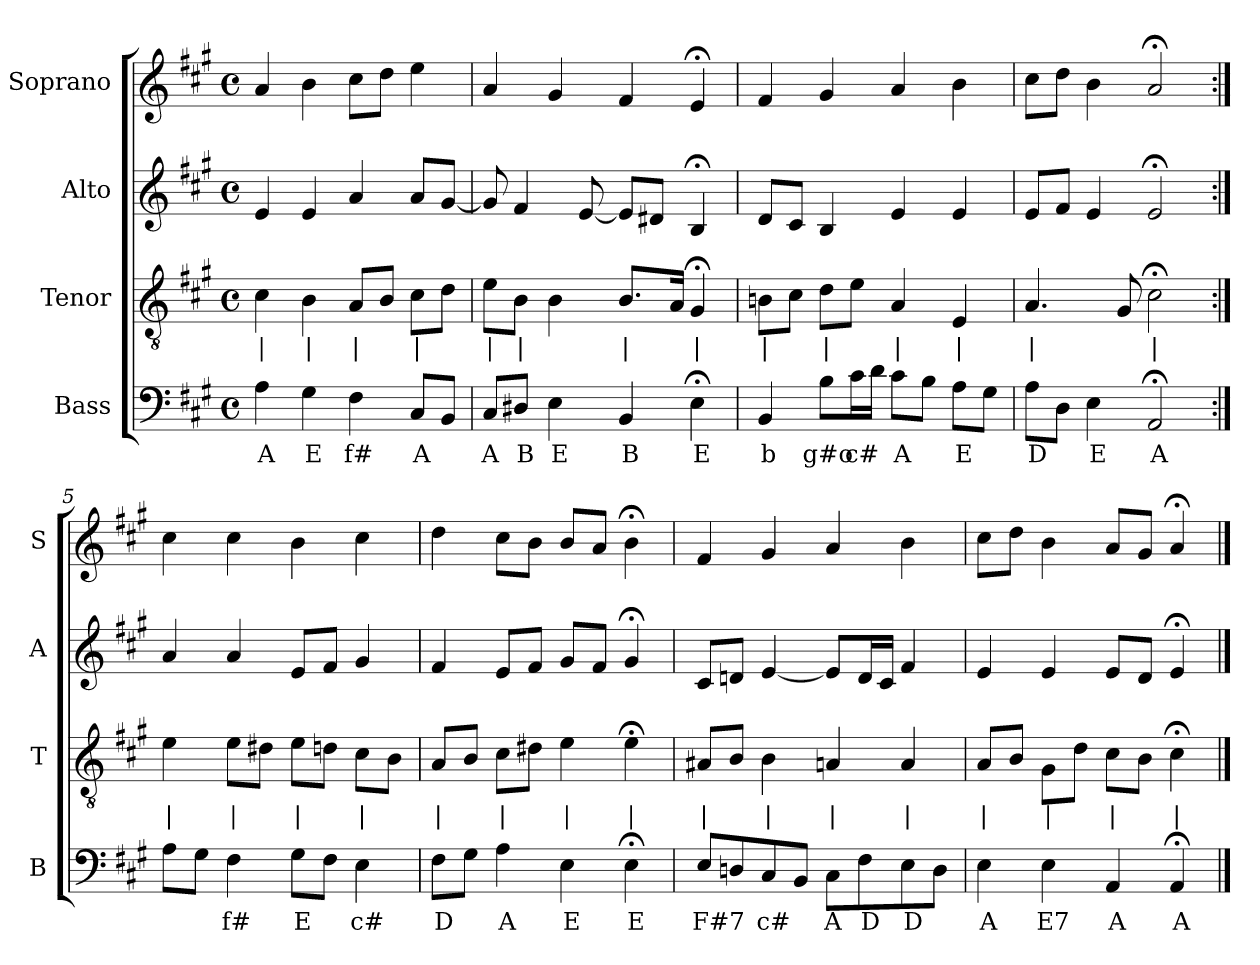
**kern	**text	**kern	**text	**kern	**kern
*part4	*part4	*part3	*part3	*part2	*part1
*staff4	*staff4	*staff3	*staff3	*staff2	*staff1
*I"Bass	*	*I"Tenor	*	*I"Alto	*I"Soprano
*I'B	*	*I'T	*	*I'A	*I'S
*clefF4	*	*clefGv2	*	*clefG2	*clefG2
*k[f#c#g#]	*	*k[f#c#g#]	*	*k[f#c#g#]	*k[f#c#g#]
*A:	*	*A:	*	*A:	*A:
*M4/4	*	*M4/4	*	*M4/4	*M4/4
*met(c)	*	*met(c)	*	*met(c)	*met(c)
*MM100	*	*MM100	*	*MM100	*MM100
=1	=1	=1	=1	=1	=1
4A	A	4c#	|	4e	4a
4G#	E	4B	|	4e	4b
4F#	f#	8AL	|	4a	8cc#L
.	.	8BJ	.	.	8ddJ
8C#L	A	8c#L	|	8aL	4ee
8BBJ	.	8dJ	.	[8g#J	.
=2	=2	=2	=2	=2	=2
8C#L	A	8eL	|	8g#]	4a
8D#XJ	B	8BJ	|	4f#	.
4E	E	4B	.	.	4g#
.	.	.	.	[8e	.
4BB	B	8.BL	|	8eL]	4f#
.	.	.	.	8d#XJ	.
.	.	16AJk	.	.	.
4E;<	E	4G#;<	|	4B;<	4e;<
=3	=3	=3	=3	=3	=3
4BB	b	8BnL	|	8dL	4f#
.	.	8c#J	.	8c#J	.
8BL	g#o	8dL	|	4B	4g#
16c#L	c#	8eJ	.	.	.
16dJJ	.	.	.	.	.
8c#L	A	4A	|	4e	4a
8BJ	.	.	.	.	.
8AL	E	4E	|	4e	4b
8G#J	.	.	.	.	.
=4	=4	=4	=4	=4	=4
8AL	D	4.A	|	8eL	8cc#L
8DJ	.	.	.	8f#J	8ddJ
4E	E	.	.	4e	4b
.	.	8G#	.	.	.
2AA;<	A	2c#;<	|	2e;<	2a;<
=5:|!	=5:|!	=5:|!	=5:|!	=5:|!	=5:|!
8AL	.	4e	|	4a	4cc#
8G#J	.	.	.	.	.
4F#	f#	8eL	|	4a	4cc#
.	.	8d#XJ	.	.	.
8G#L	E	8eL	|	8eL	4b
8F#J	.	8dnJ	.	8f#J	.
4E	c#	8c#L	|	4g#	4cc#
.	.	8BJ	.	.	.
=6	=6	=6	=6	=6	=6
8F#L	D	8AL	|	4f#	4dd
8G#J	.	8BJ	.	.	.
4A	A	8c#L	|	8eL	8cc#L
.	.	8d#XJ	.	8f#J	8bJ
4E	E	4e	|	8g#L	8bL
.	.	.	.	8f#J	8aJ
4E;<	E	4e;<	|	4g#;<	4b;<
=7	=7	=7	=7	=7	=7
8EL	F#7	8A#XL	|	8c#L	4f#
8Dn	.	8BJ	.	8dnJ	.
8C#	c#	4B	|	[4e	4g#
8BBJ	.	.	.	.	.
8C#L	A	4An	|	8eL]	4a
8F#	D	.	.	16dL	.
.	.	.	.	16c#JJ	.
8E	D	4A	|	4f#	4b
8DJ	.	.	.	.	.
=8	=8	=8	=8	=8	=8
4E	A	8AL	|	4e	8cc#L
.	.	8BJ	.	.	8ddJ
4E	E7	8G#L	|	4e	4b
.	.	8dJ	.	.	.
4AA	A	8c#L	|	8eL	8aL
.	.	8BJ	.	8dJ	8g#J
4AA;<	A	4c#;<	|	4e;<	4a;<
==	==	==	==	==	==
*-	*-	*-	*-	*-	*-
